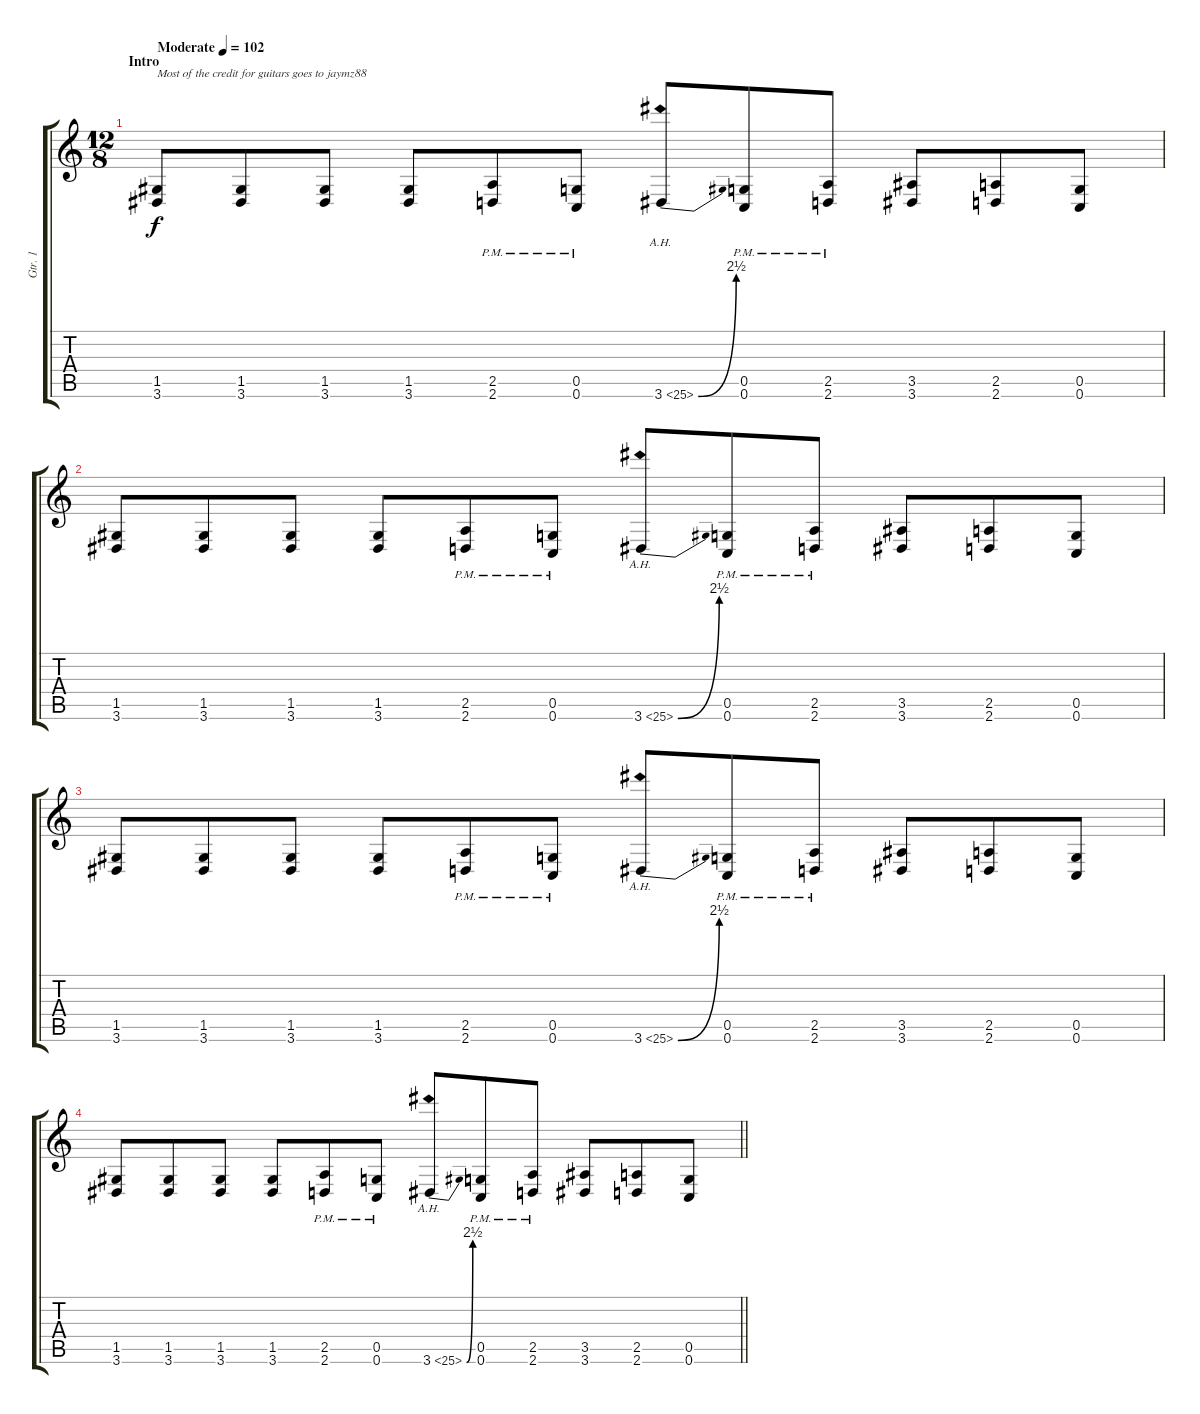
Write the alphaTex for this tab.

\track ("Gtr. 1" "Gtr. 1") {instrument distortionguitar}
\staff {score tabs}
\tuning (D4 A3 F3 C3 G2 C2) {hide}
\ts (12 8)
\section ("" "Intro")
\tempo (102 "Moderate")
\clef g2
\ks c
(1.5 3.6).8{txt "Most of the credit for guitars goes to jaymz88" dy f instrument distortionguitar} (1.5 3.6).8 (1.5 3.6).8 (1.5 3.6).8 (2.5{pm} 2.6{pm}).8 (0.5{pm} 0.6{pm}).8 3.6{be (bend 0 0 60 10) ah 22}.8 (0.5{pm} 0.6{pm}).8 (2.5{pm} 2.6{pm}).8 (3.5 3.6).8 (2.5 2.6).8 (0.5 0.6).8 |
(1.5 3.6).8 (1.5 3.6).8 (1.5 3.6).8 (1.5 3.6).8 (2.5{pm} 2.6{pm}).8 (0.5{pm} 0.6{pm}).8 3.6{be (bend 0 0 60 10) ah 22}.8 (0.5{pm} 0.6{pm}).8 (2.5{pm} 2.6{pm}).8 (3.5 3.6).8 (2.5 2.6).8 (0.5 0.6).8 |
(1.5 3.6).8 (1.5 3.6).8 (1.5 3.6).8 (1.5 3.6).8 (2.5{pm} 2.6{pm}).8 (0.5{pm} 0.6{pm}).8 3.6{be (bend 0 0 60 10) ah 22}.8 (0.5{pm} 0.6{pm}).8 (2.5{pm} 2.6{pm}).8 (3.5 3.6).8 (2.5 2.6).8 (0.5 0.6).8 |
\barLineRight lightlight
(1.5 3.6).8 (1.5 3.6).8 (1.5 3.6).8 (1.5 3.6).8 (2.5{pm} 2.6{pm}).8 (0.5{pm} 0.6{pm}).8 3.6{be (bend 0 0 60 10) ah 22}.8 (0.5{pm} 0.6{pm}).8 (2.5{pm} 2.6{pm}).8 (3.5 3.6).8 (2.5 2.6).8 (0.5 0.6).8
